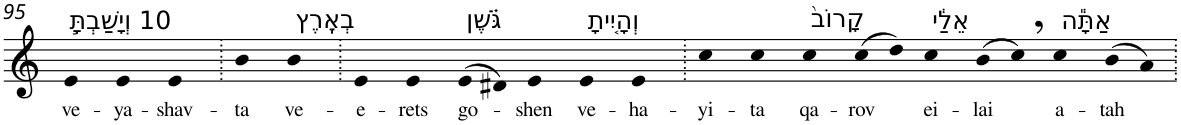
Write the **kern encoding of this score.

**kern	**text
*part1	*part1
*staff1	*staff1
*I"Piano	*
*I'Pno	*
!!LO:PB:g=z
*clefG2	*
*k[]	*
=95	=95
!LO:TX:a:t=10 וְיָשַׁבְתָּ֣	!
!	!LO:LY:b
4e	ve-
!	!LO:LY:b
4e	-ya-
!	!LO:LY:b
4e	-shav-
=96.	=96.
!	!LO:LY:b
4b	-ta
!LO:TX:a:t=בְאֶֽרֶץ	!
!	!LO:LY:b
4b	ve-
=97.	=97.
!	!LO:LY:b
4e	-e-
!	!LO:LY:b
4e	-rets
!LO:TX:a:t=גֹּ֗שֶׁן	!
!	!LO:LY:b
(>8e	go-
8d#X)	.
!	!LO:LY:b
4e	-shen
!LO:TX:a:t=וְהָיִ֤יתָ	!
!	!LO:LY:b
4e	ve-
!	!LO:LY:b
4e	-ha-
=98.	=98.
!	!LO:LY:b
4cc	-yi-
!	!LO:LY:b
4cc	-ta
!LO:TX:a:t=קָרוֹב֙	!
!	!LO:LY:b
4cc	qa-
!	!LO:LY:b
(>8cc	-rov
8dd)	.
!LO:TX:a:t=אֵלַ֔י	!
!	!LO:LY:b
4cc	ei-
!	!LO:LY:b
(>8b	-lai
8cc,)	.
!LO:TX:a:t=אַתָּ֕ה	!
!	!LO:LY:b
4cc	a-
!	!LO:LY:b
(>8b	-tah
8a)	.
=.	=.
*-	*-
